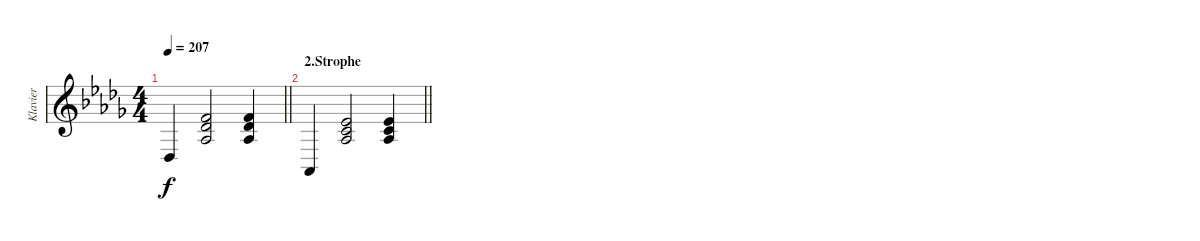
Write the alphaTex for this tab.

\track ("Klavier" "Klavier") {instrument acousticgrandpiano}
\staff {score}
\tuning (E4 B3 G3 D3 A2 E2) {hide}
\ts (4 4)
\tempo 207
\clef g2
\barLineRight lightlight
\ks bbminor
4.5.4{dy f} (6.2 6.3 6.4).2 (1.1 2.2 1.3).4 |
\section ("" "2.Strophe")
\barLineRight lightlight
4.6.4 (1.2 1.3 13.4).2 (4.2 5.3 6.4).4
